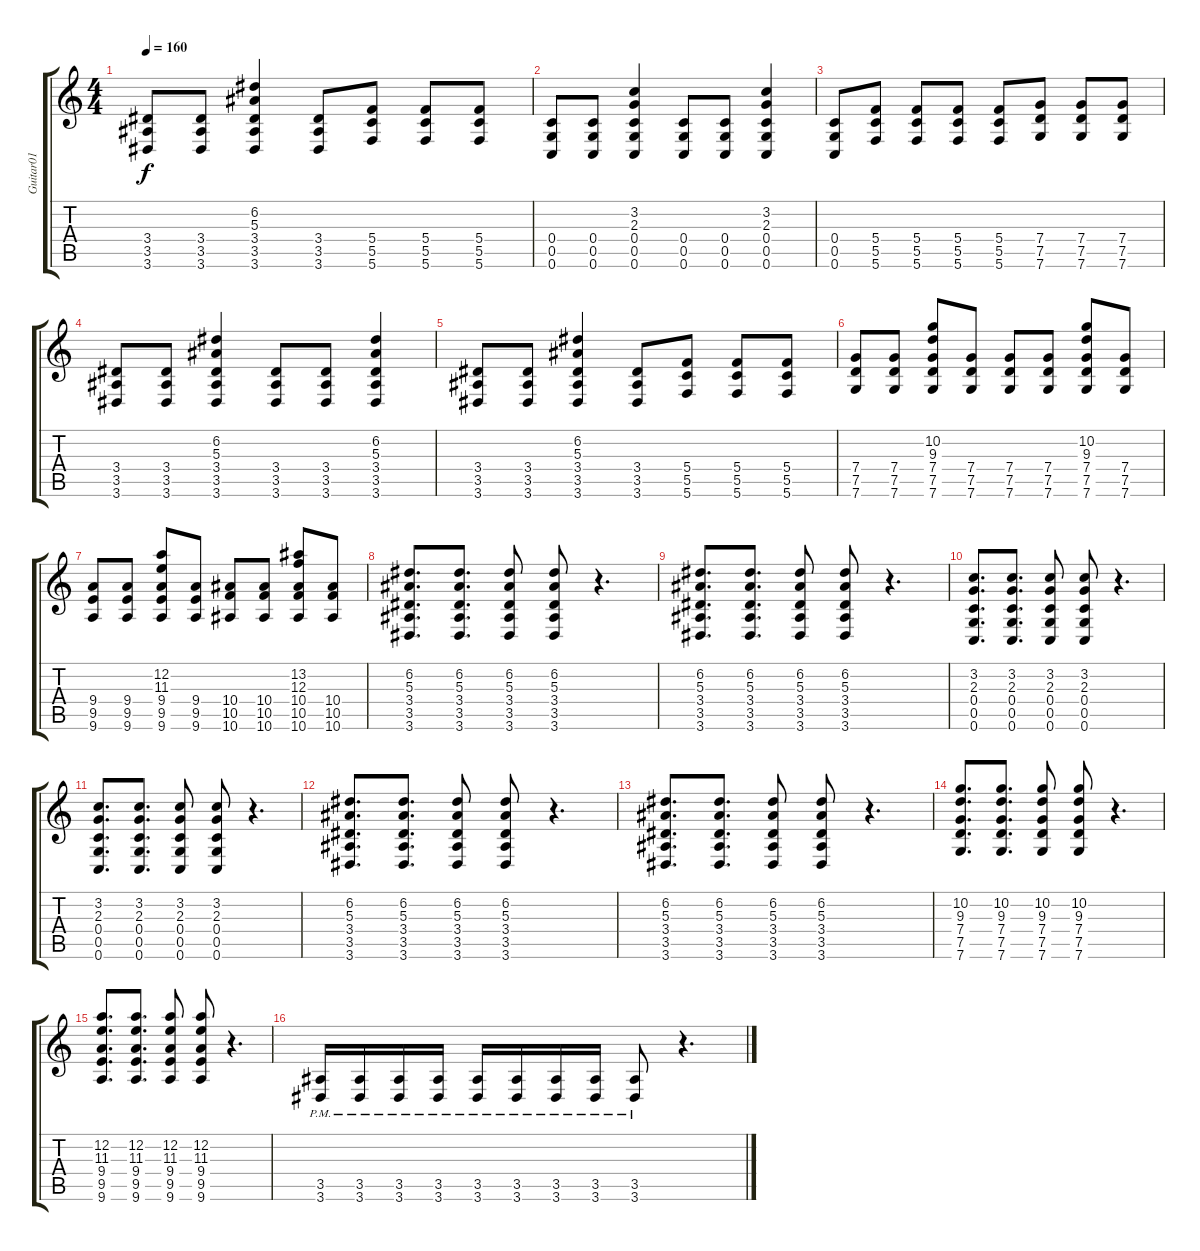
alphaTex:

\track ("Guitar01" "Guitar01") {instrument electricguitarclean}
\staff {score tabs}
\tuning (D4 A3 F3 C3 G2 C2) {hide}
\ts (4 4)
\tempo 160
\clef g2
\ks c
(3.4 3.5 3.6).8{dy f} (3.4 3.5 3.6).8 (6.2 5.3 3.4 3.5 3.6).4 (3.4 3.5 3.6).8 (5.4 5.5 5.6).8 (5.4 5.5 5.6).8 (5.4 5.5 5.6).8 |
(0.4 0.5 0.6).8 (0.4 0.5 0.6).8 (3.2 2.3 0.4 0.5 0.6).4 (0.4 0.5 0.6).8 (0.4 0.5 0.6).8 (3.2 2.3 0.4 0.5 0.6).4 |
(0.4 0.5 0.6).8 (5.4 5.5 5.6).8 (5.4 5.5 5.6).8 (5.4 5.5 5.6).8 (5.4 5.5 5.6).8 (7.4 7.5 7.6).8 (7.4 7.5 7.6).8 (7.4 7.5 7.6).8 |
(3.4 3.5 3.6).8 (3.4 3.5 3.6).8 (6.2 5.3 3.4 3.5 3.6).4 (3.4 3.5 3.6).8 (3.4 3.5 3.6).8 (6.2 5.3 3.4 3.5 3.6).4 |
(3.4 3.5 3.6).8 (3.4 3.5 3.6).8 (6.2 5.3 3.4 3.5 3.6).4 (3.4 3.5 3.6).8 (5.4 5.5 5.6).8 (5.4 5.5 5.6).8 (5.4 5.5 5.6).8 |
(7.4 7.5 7.6).8 (7.4 7.5 7.6).8 (10.2 9.3 7.4 7.5 7.6).8 (7.4 7.5 7.6).8 (7.4 7.5 7.6).8 (7.4 7.5 7.6).8 (10.2 9.3 7.4 7.5 7.6).8 (7.4 7.5 7.6).8 |
(9.4 9.5 9.6).8 (9.4 9.5 9.6).8 (12.2 11.3 9.4 9.5 9.6).8 (9.4 9.5 9.6).8 (10.4 10.5 10.6).8 (10.4 10.5 10.6).8 (13.2 12.3 10.4 10.5 10.6).8 (10.4 10.5 10.6).8 |
(6.2 5.3 3.4 3.5 3.6).8{d balance 4 instrument overdrivenguitar} (6.2 5.3 3.4 3.5 3.6).8{d} (6.2 5.3 3.4 3.5 3.6).8 (6.2 5.3 3.4 3.5 3.6).8 r.4{d} |
(6.2 5.3 3.4 3.5 3.6).8{d} (6.2 5.3 3.4 3.5 3.6).8{d} (6.2 5.3 3.4 3.5 3.6).8 (6.2 5.3 3.4 3.5 3.6).8 r.4{d} |
(3.2 2.3 0.4 0.5 0.6).8{d} (3.2 2.3 0.4 0.5 0.6).8{d} (3.2 2.3 0.4 0.5 0.6).8 (3.2 2.3 0.4 0.5 0.6).8 r.4{d} |
(3.2 2.3 0.4 0.5 0.6).8{d} (3.2 2.3 0.4 0.5 0.6).8{d} (3.2 2.3 0.4 0.5 0.6).8 (3.2 2.3 0.4 0.5 0.6).8 r.4{d} |
(6.2 5.3 3.4 3.5 3.6).8{d} (6.2 5.3 3.4 3.5 3.6).8{d} (6.2 5.3 3.4 3.5 3.6).8 (6.2 5.3 3.4 3.5 3.6).8 r.4{d} |
(6.2 5.3 3.4 3.5 3.6).8{d} (6.2 5.3 3.4 3.5 3.6).8{d} (6.2 5.3 3.4 3.5 3.6).8 (6.2 5.3 3.4 3.5 3.6).8 r.4{d} |
(10.2 9.3 7.4 7.5 7.6).8{d} (10.2 9.3 7.4 7.5 7.6).8{d} (10.2 9.3 7.4 7.5 7.6).8 (10.2 9.3 7.4 7.5 7.6).8 r.4{d} |
(12.2 11.3 9.4 9.5 9.6).8{d} (12.2 11.3 9.4 9.5 9.6).8{d} (12.2 11.3 9.4 9.5 9.6).8 (12.2 11.3 9.4 9.5 9.6).8 r.4{d} |
(3.5{pm} 3.6{pm}).16 (3.5{pm} 3.6{pm}).16 (3.5{pm} 3.6{pm}).16 (3.5{pm} 3.6{pm}).16 (3.5{pm} 3.6{pm}).16 (3.5{pm} 3.6{pm}).16 (3.5{pm} 3.6{pm}).16 (3.5{pm} 3.6{pm}).16 (3.5{pm} 3.6{pm}).8 r.4{d}
